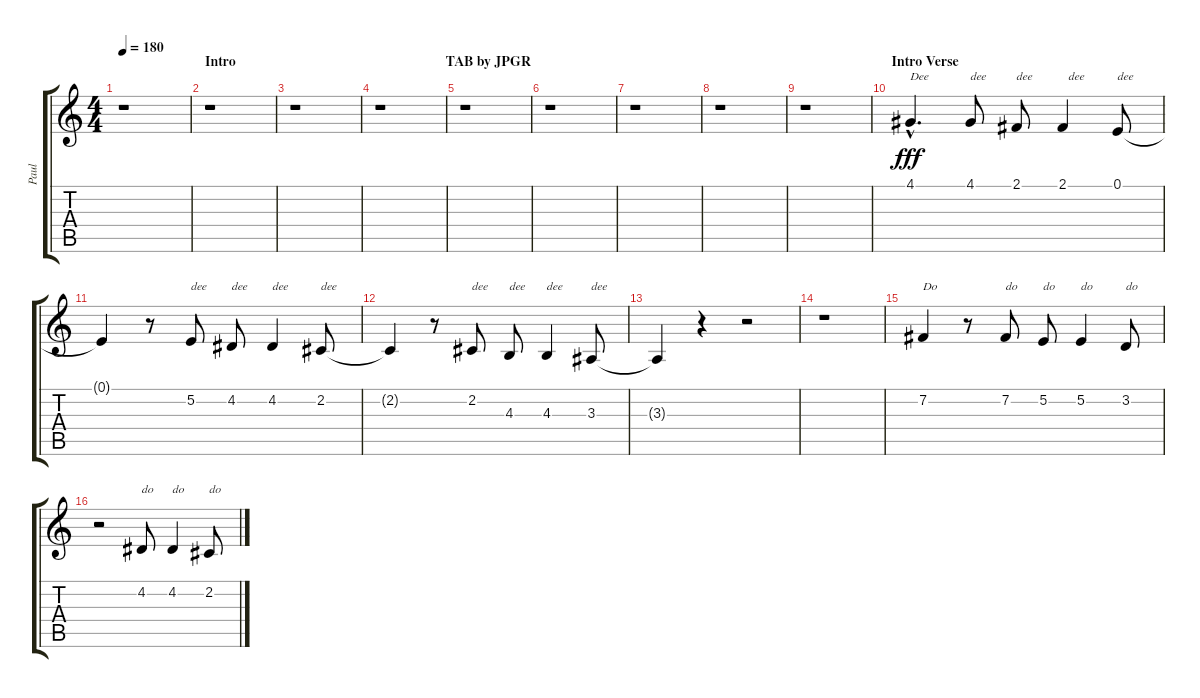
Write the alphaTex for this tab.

\track ("Paul" "Paul") {instrument clarinet}
\staff {score tabs}
\tuning (E4 B3 G3 D3 A2 E2) {hide}
\ts (4 4)
\tempo 180
\clef g2
\ks c
r.1{dy fff instrument clarinet} |
\section ("" "Intro                                                            TAB by JPGR")
r.1 |
r.1 |
r.1 |
r.1 |
r.1 |
r.1 |
r.1 |
r.1 |
\section ("" "Intro Verse")
4.1{hac}.4{d txt "Dee"} 4.1.8{txt "dee"} 2.1.8{txt "dee"} 2.1.4{txt "  dee"} 0.1.8{txt "dee"} |
0.1{t}.4 r.8 5.2.8{txt "dee"} 4.2.8{txt "dee"} 4.2.4{txt "dee"} 2.2.8{txt "dee"} |
2.2{t}.4 r.8 2.2.8{txt "dee"} 4.3.8{txt "dee"} 4.3.4{txt "dee"} 3.3.8{txt "dee"} |
3.3{t}.4 r.4 r.2 |
r.1 |
7.2.4{txt "Do"} r.8 7.2.8{txt "do"} 5.2.8{txt "do"} 5.2.4{txt "do"} 3.2.8{txt "do"} |
r.2 4.2.8{txt "do"} 4.2.4{txt "do"} 2.2.8{txt "do"}
